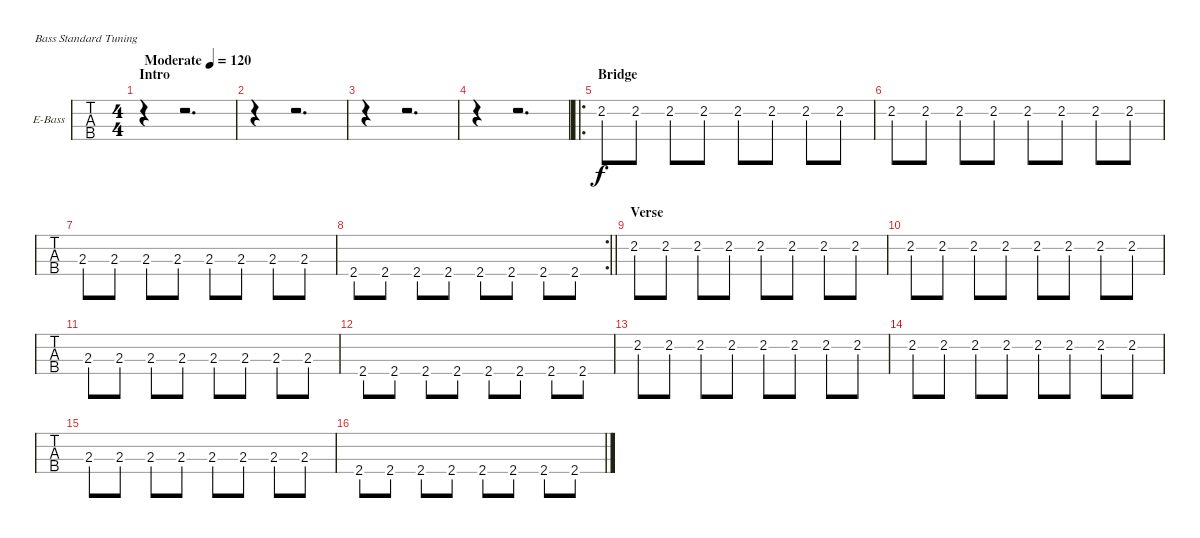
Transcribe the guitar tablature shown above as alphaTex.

\bracketExtendMode groupsimilarinstruments
\firstSystemTrackNameOrientation horizontal
\otherSystemsTrackNameOrientation horizontal
\track ("Nikolai" "E-Bass") {instrument electricbassfinger}
\staff {tabs}
\tuning (G2 D2 A1 E1)
\ts (4 4)
\beaming (8 2 2 2 2)
\section ("" "Intro")
\tempo (120 "Moderate")
\clef f4
\ks c
r.4{dy f instrument electricbassfinger} r.2{d} |
r.4 r.2{d} |
r.4 r.2{d} |
r.4 r.2{d} |
\ro
\section ("" "Bridge")
2.2.8 2.2.8 2.2.8 2.2.8 2.2.8 2.2.8 2.2.8 2.2.8 |
2.2.8 2.2.8 2.2.8 2.2.8 2.2.8 2.2.8 2.2.8 2.2.8 |
2.3.8 2.3.8 2.3.8 2.3.8 2.3.8 2.3.8 2.3.8 2.3.8 |
\rc 2
\barLineRight lightlight
2.4.8 2.4.8 2.4.8 2.4.8 2.4.8 2.4.8 2.4.8 2.4.8 |
\section ("" "Verse")
2.2.8 2.2.8 2.2.8 2.2.8 2.2.8 2.2.8 2.2.8 2.2.8 |
2.2.8 2.2.8 2.2.8 2.2.8 2.2.8 2.2.8 2.2.8 2.2.8 |
2.3.8 2.3.8 2.3.8 2.3.8 2.3.8 2.3.8 2.3.8 2.3.8 |
2.4.8 2.4.8 2.4.8 2.4.8 2.4.8 2.4.8 2.4.8 2.4.8 |
2.2.8 2.2.8 2.2.8 2.2.8 2.2.8 2.2.8 2.2.8 2.2.8 |
2.2.8 2.2.8 2.2.8 2.2.8 2.2.8 2.2.8 2.2.8 2.2.8 |
2.3.8 2.3.8 2.3.8 2.3.8 2.3.8 2.3.8 2.3.8 2.3.8 |
2.4.8 2.4.8 2.4.8 2.4.8 2.4.8 2.4.8 2.4.8 2.4.8
